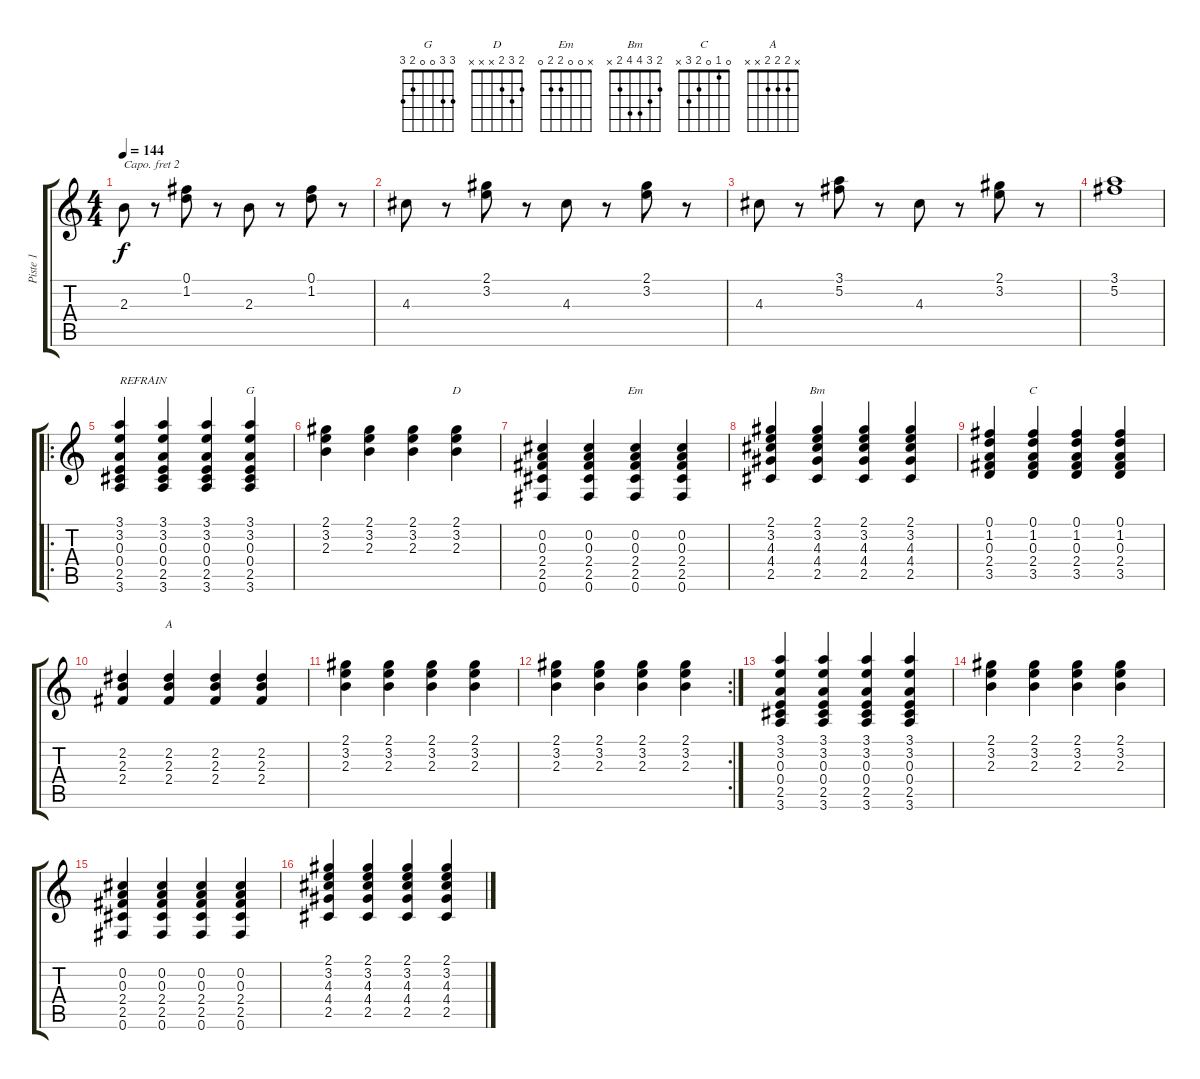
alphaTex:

\track ("Piste 1" "Piste 1") {instrument acousticguitarnylon}
\staff {score tabs}
\capo 2
\tuning (E4 B3 G3 D3 A2 E2) {hide}
\chord ("G" 3 3 0 0 2 3)
\chord ("D" 2 3 2 x x x)
\chord ("Em" x 0 0 2 2 0)
\chord ("Bm" 2 3 4 4 2 x)
\chord ("C" 0 1 0 2 3 x)
\chord ("A" x 2 2 2 x x)
\ts (4 4)
\tempo 144
\clef g2
\ks c
2.3.8{dy f} r.8 (0.1 1.2).8 r.8 2.3.8 r.8 (0.1 1.2).8 r.8 |
4.3.8 r.8 (2.1 3.2).8 r.8 4.3.8 r.8 (2.1 3.2).8 r.8 |
4.3.8 r.8 (3.1 5.2).8 r.8 4.3.8 r.8 (2.1 3.2).8 r.8 |
(3.1 5.2).1 |
\ro
(3.1 3.2 0.3 0.4 2.5 3.6).4{txt "REFRAIN"} (3.1 3.2 0.3 0.4 2.5 3.6).4 (3.1 3.2 0.3 0.4 2.5 3.6).4 (3.1 3.2 0.3 0.4 2.5 3.6).4{ch "G"} |
(2.1 3.2 2.3).4 (2.1 3.2 2.3).4 (2.1 3.2 2.3).4 (2.1 3.2 2.3).4{ch "D"} |
(0.2 0.3 2.4 2.5 0.6).4 (0.2 0.3 2.4 2.5 0.6).4 (0.2 0.3 2.4 2.5 0.6).4{ch "Em"} (0.2 0.3 2.4 2.5 0.6).4 |
(2.1 3.2 4.3 4.4 2.5).4 (2.1 3.2 4.3 4.4 2.5).4{ch "Bm"} (2.1 3.2 4.3 4.4 2.5).4 (2.1 3.2 4.3 4.4 2.5).4 |
(0.1 1.2 0.3 2.4 3.5).4 (0.1 1.2 0.3 2.4 3.5).4{ch "C"} (0.1 1.2 0.3 2.4 3.5).4 (0.1 1.2 0.3 2.4 3.5).4 |
(2.2 2.3 2.4).4 (2.2 2.3 2.4).4{ch "A"} (2.2 2.3 2.4).4 (2.2 2.3 2.4).4 |
(2.1 3.2 2.3).4 (2.1 3.2 2.3).4 (2.1 3.2 2.3).4 (2.1 3.2 2.3).4 |
\rc 2
(2.1 3.2 2.3).4 (2.1 3.2 2.3).4 (2.1 3.2 2.3).4 (2.1 3.2 2.3).4 |
(3.1 3.2 0.3 0.4 2.5 3.6).4 (3.1 3.2 0.3 0.4 2.5 3.6).4 (3.1 3.2 0.3 0.4 2.5 3.6).4 (3.1 3.2 0.3 0.4 2.5 3.6).4 |
(2.1 3.2 2.3).4 (2.1 3.2 2.3).4 (2.1 3.2 2.3).4 (2.1 3.2 2.3).4 |
(0.2 0.3 2.4 2.5 0.6).4 (0.2 0.3 2.4 2.5 0.6).4 (0.2 0.3 2.4 2.5 0.6).4 (0.2 0.3 2.4 2.5 0.6).4 |
(2.1 3.2 4.3 4.4 2.5).4 (2.1 3.2 4.3 4.4 2.5).4 (2.1 3.2 4.3 4.4 2.5).4 (2.1 3.2 4.3 4.4 2.5).4
